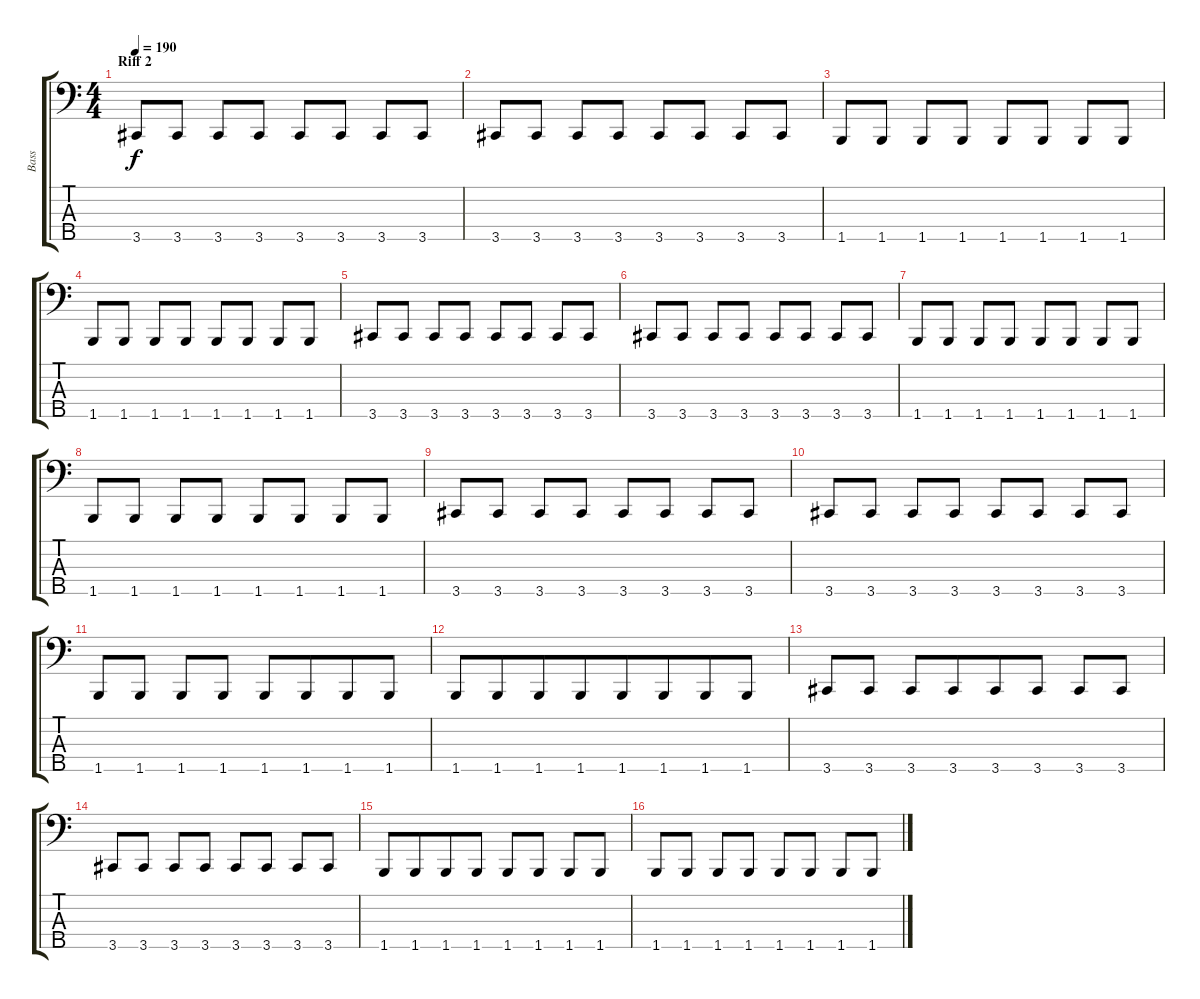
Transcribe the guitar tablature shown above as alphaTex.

\track ("Bass" "Bass") {instrument electricbassfinger}
\staff {score tabs}
\tuning (Gb2 Db2 Ab1 Eb1 Bb0) {hide}
\ts (4 4)
\section ("" "Riff 2")
\tempo 190
\clef f4
\ks c
3.5.8{dy f} 3.5.8 3.5.8 3.5.8 3.5.8 3.5.8 3.5.8 3.5.8 |
3.5.8 3.5.8 3.5.8 3.5.8 3.5.8 3.5.8 3.5.8 3.5.8 |
1.5.8 1.5.8 1.5.8 1.5.8 1.5.8 1.5.8 1.5.8 1.5.8 |
1.5.8 1.5.8 1.5.8 1.5.8 1.5.8 1.5.8 1.5.8 1.5.8 |
3.5.8 3.5.8 3.5.8 3.5.8 3.5.8 3.5.8 3.5.8 3.5.8 |
3.5.8 3.5.8 3.5.8 3.5.8 3.5.8 3.5.8 3.5.8 3.5.8 |
1.5.8 1.5.8 1.5.8 1.5.8 1.5.8 1.5.8 1.5.8 1.5.8 |
1.5.8 1.5.8 1.5.8 1.5.8 1.5.8 1.5.8 1.5.8 1.5.8 |
3.5.8 3.5.8 3.5.8 3.5.8 3.5.8 3.5.8 3.5.8 3.5.8 |
3.5.8 3.5.8 3.5.8 3.5.8 3.5.8 3.5.8 3.5.8 3.5.8 |
1.5.8{beam merge} 1.5.8 1.5.8 1.5.8 1.5.8{beam merge} 1.5.8{beam merge} 1.5.8 1.5.8 |
1.5.8{beam merge} 1.5.8{beam merge} 1.5.8 1.5.8{beam merge} 1.5.8 1.5.8{beam merge} 1.5.8 1.5.8 |
3.5.8 3.5.8 3.5.8{beam merge} 3.5.8{beam merge} 3.5.8 3.5.8 3.5.8{beam merge} 3.5.8 |
3.5.8 3.5.8 3.5.8{beam merge} 3.5.8 3.5.8 3.5.8 3.5.8 3.5.8 |
1.5.8 1.5.8{beam merge} 1.5.8{beam merge} 1.5.8 1.5.8 1.5.8 1.5.8 1.5.8 |
1.5.8 1.5.8 1.5.8 1.5.8 1.5.8 1.5.8 1.5.8 1.5.8
